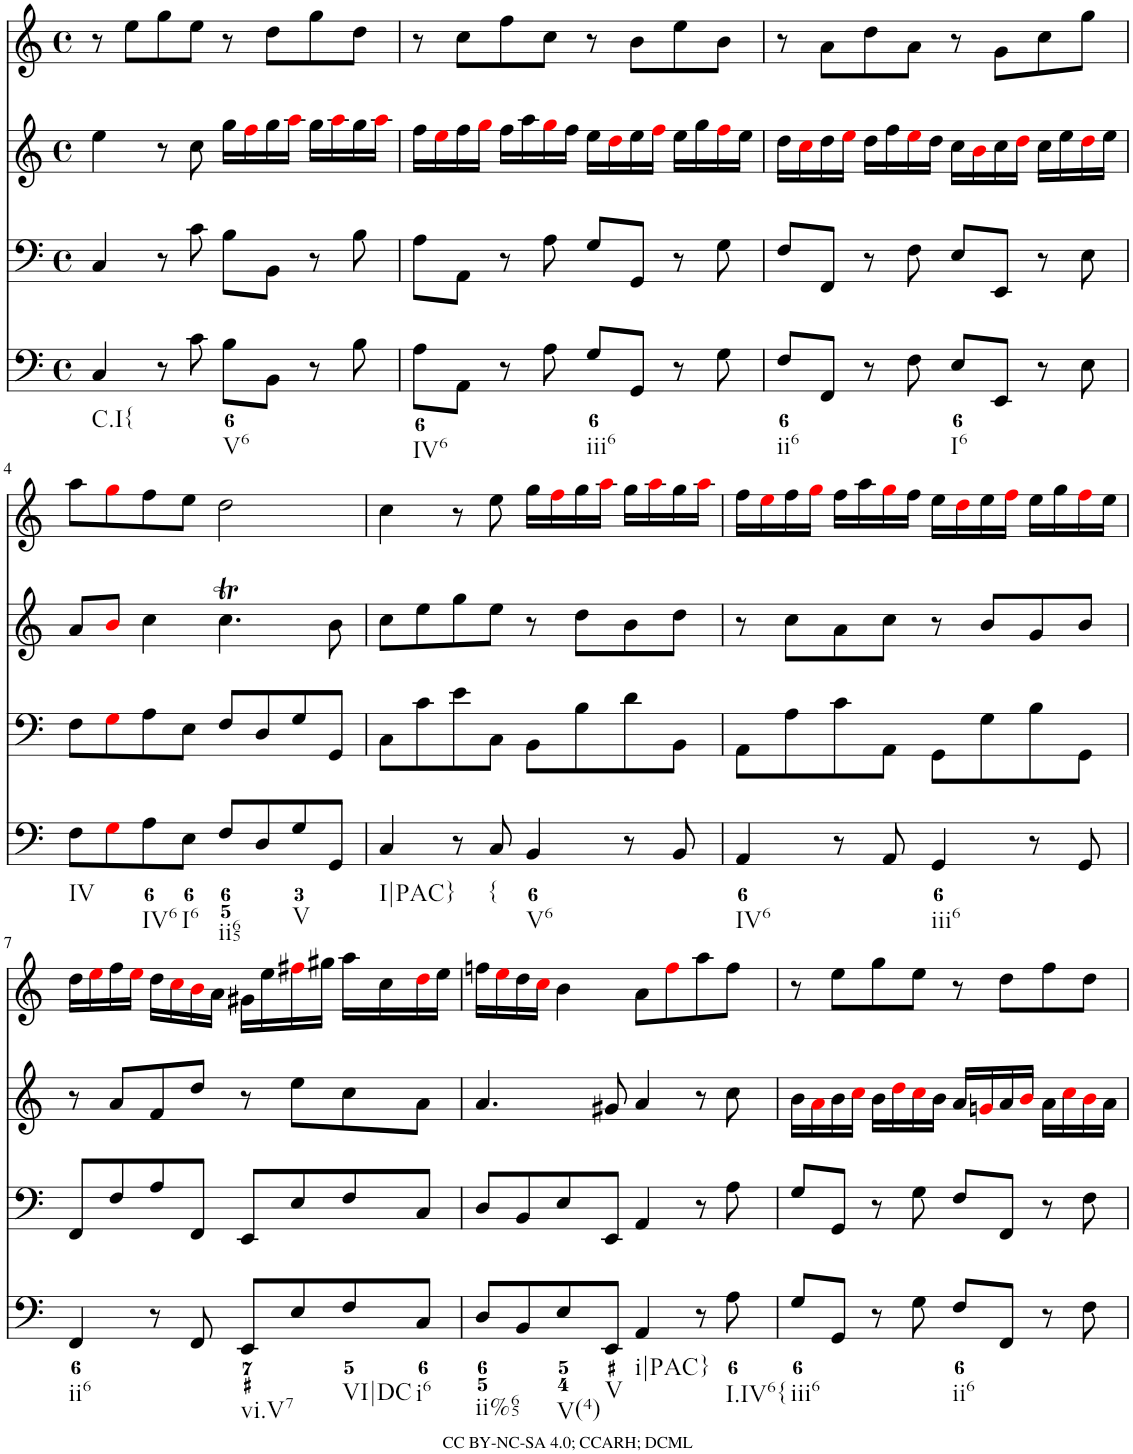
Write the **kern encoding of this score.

**kern	**kern	**kern	**kern
*part4	*part3	*part2	*part1
*staff4	*staff3	*staff2	*staff1
*I"Piano	*I"Piano	*I"Piano	*I"Piano
*I'Pno	*I'Pno	*I'Pno	*I'Pno
*clefF4	*clefF4	*clefG2	*clefG2
*k[]	*k[]	*k[]	*k[]
*M4/4	*M4/4	*M4/4	*M4/4
*met(c)	*met(c)	*met(c)	*met(c)
=1	=1	=1	=1
!LO:TX:b:t=C.I{	!	!	!
4C/	4C/	4ee\	8r
.	.	.	8ee\L
8r	8r	8r	8gg\
8c\	8c\	8cc\	8ee\J
!LO:TX:b:t=V6	!	!	!
8B\L	8B\L	16gg\LL	8r
.	.	16ffi\	.
8BB\J	8BB\J	16gg\	8dd\L
.	.	16aai\JJ	.
8r	8r	16gg\LL	8gg\
.	.	16aai\	.
8B\	8B\	16gg\	8dd\J
.	.	16aai\JJ	.
=2	=2	=2	=2
!LO:TX:b:t=IV6	!	!	!
8A\L	8A\L	16ff\LL	8r
.	.	16eei\	.
8AA\J	8AA\J	16ff\	8cc\L
.	.	16ggi\JJ	.
8r	8r	16ff\LL	8ff\
.	.	16aa\	.
8A\	8A\	16ggi\	8cc\J
.	.	16ff\JJ	.
!LO:TX:b:t=iii6	!	!	!
8G/L	8G/L	16ee\LL	8r
.	.	16ddi\	.
8GG/J	8GG/J	16ee\	8b\L
.	.	16ffi\JJ	.
8r	8r	16ee\LL	8ee\
.	.	16gg\	.
8G\	8G\	16ffi\	8b\J
.	.	16ee\JJ	.
=3	=3	=3	=3
!LO:TX:b:t=ii6	!	!	!
8F/L	8F/L	16dd\LL	8r
.	.	16cci\	.
8FF/J	8FF/J	16dd\	8a\L
.	.	16eei\JJ	.
8r	8r	16dd\LL	8dd\
.	.	16ff\	.
8F\	8F\	16eei\	8a\J
.	.	16dd\JJ	.
!LO:TX:b:t=I6	!	!	!
8E/L	8E/L	16cc\LL	8r
.	.	16bi\	.
8EE/J	8EE/J	16cc\	8g\L
.	.	16ddi\JJ	.
8r	8r	16cc\LL	8cc\
.	.	16ee\	.
8E\	8E\	16ddi\	8gg\J
.	.	16ee\JJ	.
!!LO:LB:g=z
=4	=4	=4	=4
!LO:TX:b:t=IV	!	!	!
8F\L	8F\L	8a/L	8aa\L
8Gi\	8Gi\	8bi/J	8ggi\
!LO:TX:b:t=IV6	!	!	!
8A\	8A\	4cc\	8ff\
!LO:TX:b:t=I6	!	!	!
8E\J	8E\J	.	8ee\J
!LO:TX:b:t=ii65	!	!	!
8F/L	8F/L	4.ccT\	2dd\
8D/	8D/	.	.
!LO:TX:b:t=V	!	!	!
8G/	8G/	.	.
8GG/J	8GG/J	8b\	.
=5	=5	=5	=5
!LO:TX:b:t=I|PAC}	!	!	!
4C/	8C\L	8cc\L	4cc\
.	8c\	8ee\	.
8r	8e\	8gg\	8r
!LO:TX:b:t={	!	!	!
8C/	8C\J	8ee\J	8ee\
!LO:TX:b:t=V6	!	!	!
4BB/	8BB\L	8r	16gg\LL
.	.	.	16ffi\
.	8B\	8dd\L	16gg\
.	.	.	16aai\JJ
8r	8d\	8b\	16gg\LL
.	.	.	16aai\
8BB/	8BB\J	8dd\J	16gg\
.	.	.	16aai\JJ
=6	=6	=6	=6
!LO:TX:b:t=IV6	!	!	!
4AA/	8AA\L	8r	16ff\LL
.	.	.	16eei\
.	8A\	8cc\L	16ff\
.	.	.	16ggi\JJ
8r	8c\	8a\	16ff\LL
.	.	.	16aa\
8AA/	8AA\J	8cc\J	16ggi\
.	.	.	16ff\JJ
!LO:TX:b:t=iii6	!	!	!
4GG/	8GG\L	8r	16ee\LL
.	.	.	16ddi\
.	8G\	8b/L	16ee\
.	.	.	16ffi\JJ
8r	8B\	8g/	16ee\LL
.	.	.	16gg\
8GG/	8GG\J	8b/J	16ffi\
.	.	.	16ee\JJ
!!LO:LB:g=z
=7	=7	=7	=7
!LO:TX:b:t=ii6	!	!	!
4FF/	8FF/L	8r	16dd\LL
.	.	.	16eei\
.	8F/	8a/L	16ff\
.	.	.	16eei\JJ
8r	8A/	8f/	16dd\LL
.	.	.	16cci\
8FF/	8FF/J	8dd/J	16bi\
.	.	.	16a\JJ
!LO:TX:b:t=vi.V7	!	!	!
8EE/L	8EE/L	8r	16g#X\LL
.	.	.	16ee\
8E/	8E/	8ee\L	16ff#Xi\
.	.	.	16gg#X\JJ
!LO:TX:b:t=VI|DC	!	!	!
8F/	8F/	8cc\	16aa\LL
.	.	.	16cc\
!LO:TX:b:t=i6	!	!	!
8C/J	8C/J	8a\J	16ddi\
.	.	.	16ee\JJ
=8	=8	=8	=8
!LO:TX:b:t=ii%65	!	!	!
8D/L	8D/L	4.a/	16ffn\LL
.	.	.	16eei\
8BB/	8BB/	.	16dd\
.	.	.	16cci\JJ
!LO:TX:b:t=V(4)	!	!	!
8E/	8E/	.	4b\
!LO:TX:b:t=V	!	!	!
8EE/J	8EE/J	8g#X/	.
!LO:TX:b:t=i|PAC}	!	!	!
4AA/	4AA/	4a/	8a\L
.	.	.	8ffi\
8r	8r	8r	8aa\
!LO:TX:b:t=I.IV6{	!	!	!
8A\	8A\	8cc\	8ff\J
=9	=9	=9	=9
!LO:TX:b:t=iii6	!	!	!
8G/L	8G/L	16b\LL	8r
.	.	16ai\	.
8GG/J	8GG/J	16b\	8ee\L
.	.	16cci\JJ	.
8r	8r	16b\LL	8gg\
.	.	16ddi\	.
8G\	8G\	16cci\	8ee\J
.	.	16b\JJ	.
!LO:TX:b:t=ii6	!	!	!
8F/L	8F/L	16a/LL	8r
.	.	16gni/	.
8FF/J	8FF/J	16a/	8dd\L
.	.	16bi/JJ	.
8r	8r	16a\LL	8ff\
.	.	16cci\	.
8F\	8F\	16bi\	8dd\J
.	.	16a\JJ	.
=	=	=	=
*-	*-	*-	*-
